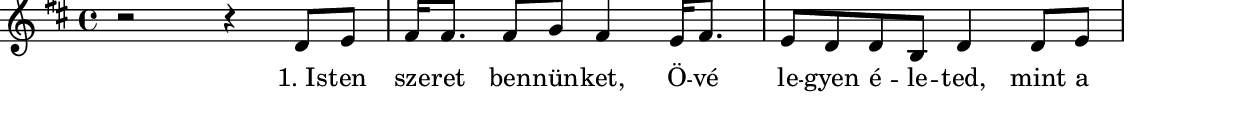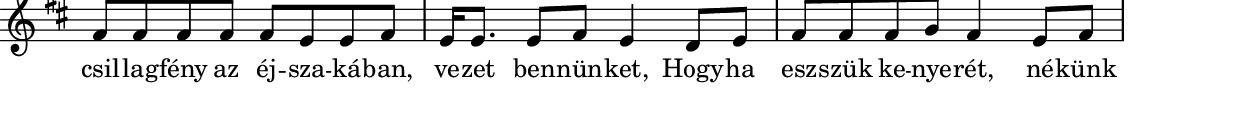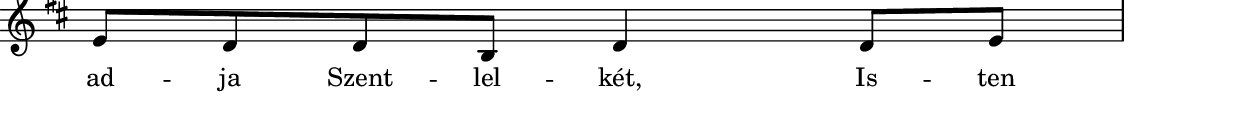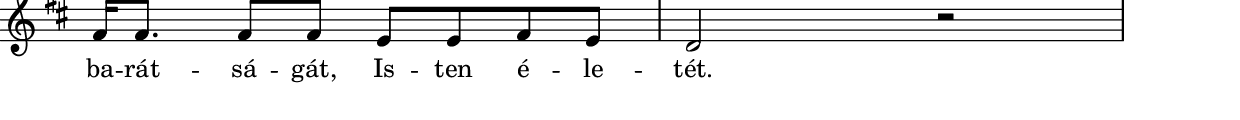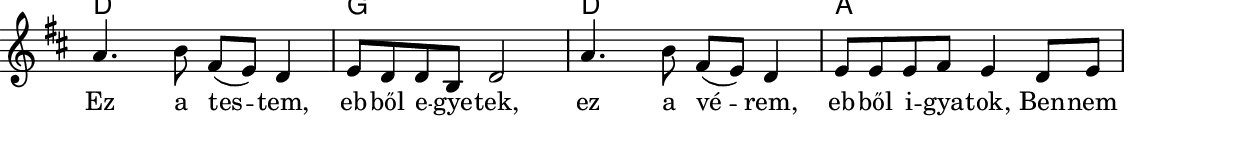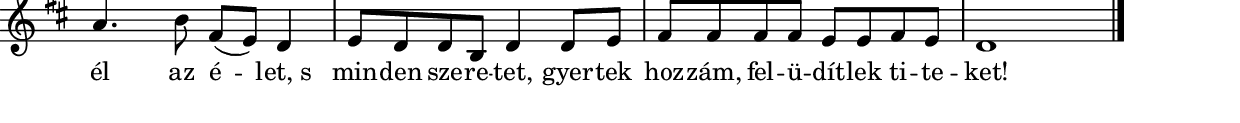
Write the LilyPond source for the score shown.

% MusicXML to Lilypond converter by Kovi

szovegAAA = \lyricmode {  "1. Is" -- "ten" "sze" -- "ret" "ben" -- "nün" -- "ket," "Ö" -- "vé" "le" -- "gyen" "é" -- "le" -- "ted," "mint" "a" "csil" -- "lag" -- "fény" "az" "éj" -- "sza" -- "ká" -- "ban," "ve" -- "zet" "ben" -- "nün" -- "ket," "Hogy" -- "ha" "esz" -- "szük" "ke" -- "nye" -- "rét," "né" -- "künk" "ad" -- "ja" "Szent" -- "lel" -- "két," "Is" -- "ten" "ba" -- "rát" -- "sá" -- "gát," "Is" -- "ten" "é" -- "le" -- "tét." "Ez" "a" "tes" -- "tem," "eb" -- "ből" "e" -- "gye" -- "tek," "ez" "a" "vé" -- "rem," "eb" -- "ből" "i" -- "gya" -- "tok," "Ben" -- "nem" "él" "az" "é" -- "let, s" "min" -- "den" "sze" -- "re" -- "tet," "gyer" -- "tek" "hoz" -- "zám," "fel" -- "ü" -- "dít" -- "lek" "ti" -- "te" -- "ket!"  }

% Analyzing...
% 1 parts
% 1 Staff
% forceBassClefActive = 
melody = {
% 100 notes in the part
% 1 voices

\new Staff
\new Voice {
% 100 notes
% 17 mesaures

% Measure 1
\clef "treble"
\key d \major
\time 4/4 
r2 r4 d'8 e'8 
% Measure 2
fis'16 fis'8. fis'8 g'8 fis'4 e'16 fis'8. 
% Measure 3
e'8 d'8 d'8 b8 d'4 d'8 e'8 
% Measure 4
\break
fis'8 fis'8 fis'8 fis'8 fis'8 e'8 e'8 fis'8 
% Measure 5
e'16 e'8. e'8 fis'8 e'4 d'8 e'8 
% Measure 6
fis'8 fis'8 fis'8 g'8 fis'4 e'8 fis'8 
% Measure 7
\break
e'8 d'8 d'8 b8 d'4 d'8 e'8 
% Measure 8
\break
fis'16 fis'8. fis'8 fis'8 e'8 e'8 fis'8 e'8 
% Measure 9
d'2 r2 
% Measure 10
\break
\once \override Score.RehearsalMark #'self-alignment-X = #LEFT
\mark \markup{ \fontsize #-1 \box Refrén } 
a'4. b'8 fis'8 (e'8 )d'4 
% Measure 11
e'8 d'8 d'8 b8 d'2 
% Measure 12
a'4. b'8 fis'8 (e'8 )d'4 
% Measure 13
e'8 e'8 e'8 fis'8 e'4 d'8 e'8 
% Measure 14
\break
a'4. b'8 fis'8 (e'8 )d'4 
% Measure 15
e'8 d'8 d'8 b8 d'4 d'8 e'8 
% Measure 16
fis'8 fis'8 fis'8 fis'8 e'8 e'8 fis'8 e'8 
% Measure 17
d'1 \bar "|." 
} % voice
\addlyrics { \szovegAAA }

} % melody


harmonies = \chordmode {
% 18 chords
\germanChords
s4 s4 s4 s4 d4 s4 s4 s4 g4 s4 d4 s4 s4 s4 s4 s4 a4 s4 s4 s4 d4 s4 s4 s4 g4 s4 d4 s4 s4 s4 a4 s4 d4 s4 s4 s4 d4 s4 s4 s4 g4 s4 s4 s4 d4 s4 s4 s4 a4 s4 s4 s4 d4 s4 s4 s4 g4 s4 s4 s4 d4 s4 a4 s4 d4
}

\include "../../definitions.ly"
